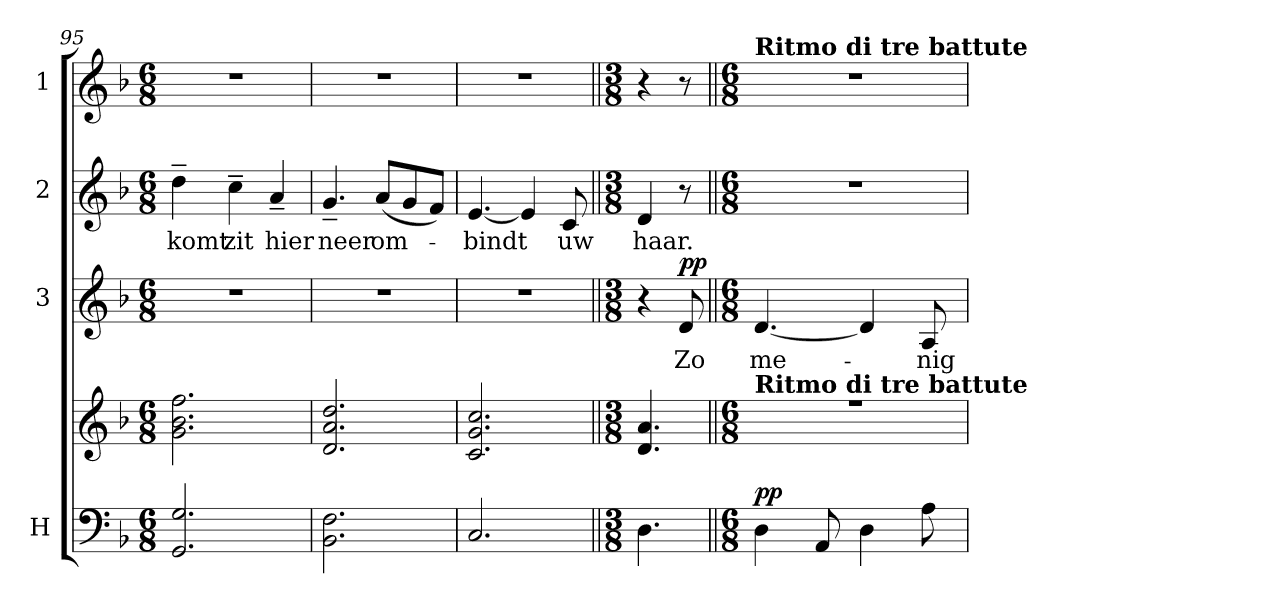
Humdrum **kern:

**kern	**kern	**dynam	**kern	**text	**dynam	**kern	**text	**kern
*part4	*part4	*part4	*part3	*part3	*part3	*part2	*part2	*part1
*staff5	*staff4	*staff4/5	*staff3	*staff3	*staff3	*staff2	*staff2	*staff1
*I"H	*	*	*I"3	*	*	*I"2	*	*I"1
*I'H	*	*	*	*	*	*	*	*
!!LO:LB:g=z
*clefF4	*clefG2	*	*clefG2	*	*	*clefG2	*	*clefG2
*k[b-]	*k[b-]	*	*k[b-]	*	*	*k[b-]	*	*k[b-]
*F:	*F:	*	*F:	*	*	*F:	*	*F:
*M6/8	*M6/8	*	*M6/8	*	*	*M6/8	*	*M6/8
=95	=95	=95	=95	=95	=95	=95	=95	=95
!	!	!	!LO:N:vis=1	!	!	!	!LO:LY:b	!LO:N:vis=1
2.GG 2.G	2.g\ 2.b-\ 2.ff\	.	2.r	.	.	4dd~	komt	2.r
!	!	!	!	!	!	!	!LO:LY:b	!
.	.	.	.	.	.	4cc~	zit	.
!	!	!	!	!	!	!	!LO:LY:b	!
.	.	.	.	.	.	4a~	hier	.
=96	=96	=96	=96	=96	=96	=96	=96	=96
!	!	!	!LO:N:vis=1	!	!	!	!LO:LY:b	!LO:N:vis=1
2.BB-\ 2.F\	2.d 2.a 2.dd	.	2.r	.	.	4.g~	neer	2.r
!	!	!	!	!	!	!	!LO:LY:b	!
.	.	.	.	.	.	(<8aL	om-	.
.	.	.	.	.	.	8g	.	.
.	.	.	.	.	.	8fJ)	.	.
=97	=97	=97	=97	=97	=97	=97	=97	=97
!	!	!	!LO:N:vis=1	!	!	!	!LO:LY:b	!LO:N:vis=1
2.C	2.c 2.g 2.cc	.	2.r	.	.	[4.e	-bindt	2.r
.	.	.	.	.	.	4e]	.	.
!	!	!	!	!	!	!	!LO:LY:b	!
.	.	.	.	.	.	8c	uw	.
=98||	=98||	=98||	=98||	=98||	=98||	=98||	=98||	=98||
*M3/8	*M3/8	*	*M3/8	*	*	*M3/8	*	*M3/8
!	!	!	!	!	!	!	!LO:LY:b	!
4.D\	4.d 4.a	.	4r	.	.	4d	haar.	4r
!	!	!	!	!LO:LY:b	!LO:DY:a	!	!	!
.	.	.	8d	Zo	pp	8r	.	8r
!!LO:LB:g=z
=99||	=99||	=99||	=99||	=99||	=99||	=99||	=99||	=99||
*M6/8	*M6/8	*	*M6/8	*	*	*M6/8	*	*M6/8
*	*MM180	*	*	*	*	*	*	*MM180
*	*^	*	*	*	*	*	*	*
!	!	!	!	!	!	!	!	!	!LO:TX:a:B:t=Ritmo di tre battute
!	!LO:TX:a:B:t=Ritmo di tre battute	!	!	!	!	!	!	!	!
!	!LO:N:vis=1	!LO:N:vis=1	!LO:DY:a=2	!	!LO:LY:b	!	!LO:N:vis=1	!	!LO:N:vis=1
4D\	2.r	2.ryy	pp	[4.d	me-	.	2.r	.	2.r
8AA	.	.	.	.	.	.	.	.	.
4D\	.	.	.	4d]	.	.	.	.	.
!	!	!	!	!	!LO:LY:b	!	!	!	!
8A\	.	.	.	8A	-nig	.	.	.	.
*	*v	*v	*	*	*	*	*	*	*
=	=	=	=	=	=	=	=	=
*-	*-	*-	*-	*-	*-	*-	*-	*-
